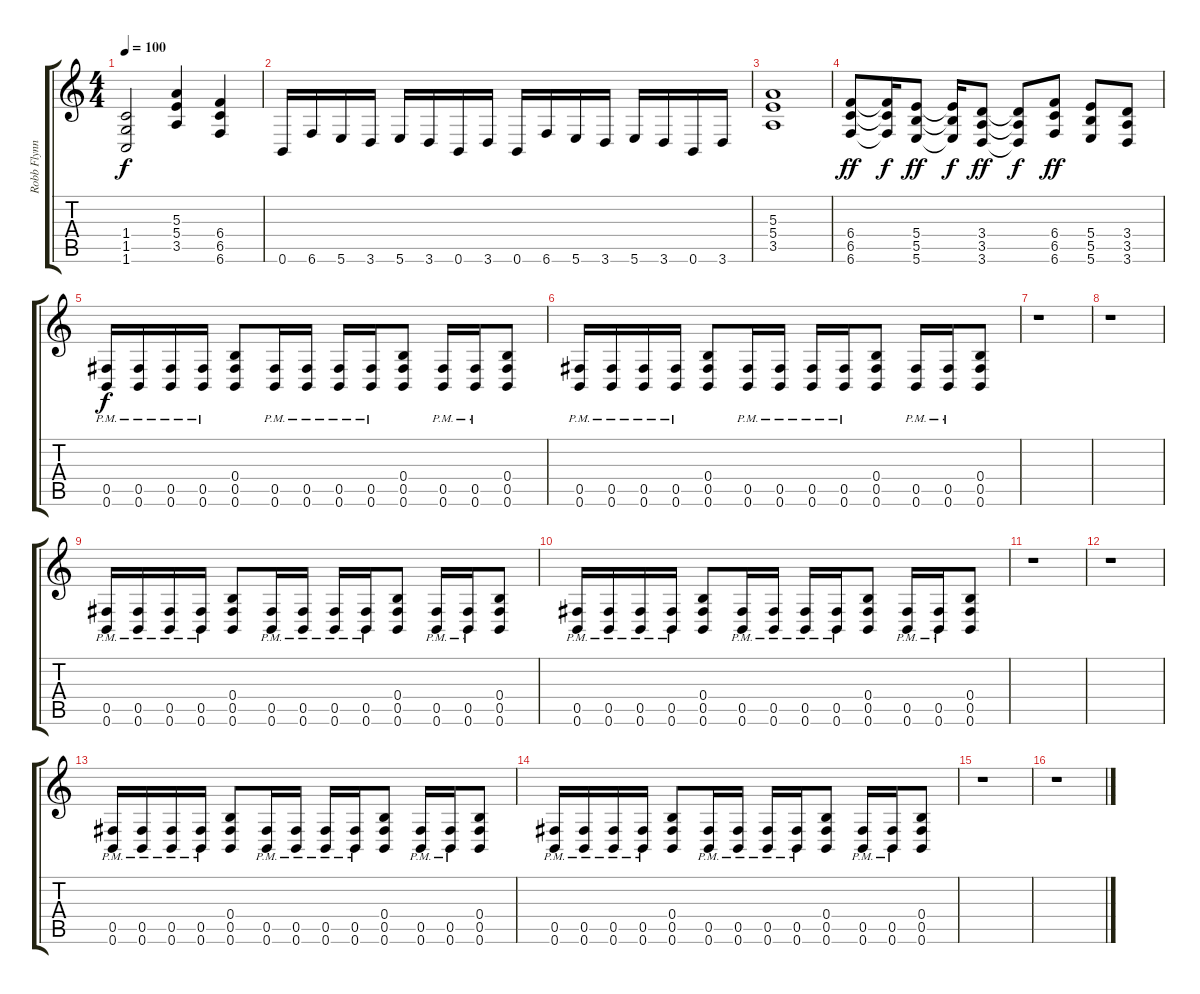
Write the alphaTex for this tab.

\track ("Robb Flynn" "Robb Flynn") {instrument distortionguitar}
\staff {score tabs}
\tuning (Db4 Ab3 E3 B2 Gb2 B1) {hide}
\ts (4 4)
\tempo 100
\clef g2
\ks c
(1.4 1.5 1.6).2{dy f} (5.3 5.4 3.5).4 (6.4 6.5 6.6).4 |
0.6.16 6.6.16 5.6.16 3.6.16 5.6.16 3.6.16 0.6.16 3.6.16 0.6.16 6.6.16 5.6.16 3.6.16 5.6.16 3.6.16 0.6.16 3.6.16 |
(5.3 5.4 3.5).1 |
(6.4 6.5 6.6).8{dy ff} (6.4{t} 6.5{t} 6.6{t}).16{dy f} (5.4 5.5 5.6).8{dy ff} (5.4{t} 5.5{t} 5.6{t}).16{dy f} (3.4 3.5 3.6).8{dy ff} (3.4{t} 3.5{t} 3.6{t}).8{dy f} (6.4 6.5 6.6).8{dy ff} (5.4 5.5 5.6).8 (3.4 3.5 3.6).8 |
(0.5{pm} 0.6{pm}).16{dy f} (0.5{pm} 0.6{pm}).16 (0.5{pm} 0.6{pm}).16 (0.5{pm} 0.6{pm}).16 (0.4 0.5 0.6).8 (0.5{pm} 0.6{pm}).16 (0.5{pm} 0.6{pm}).16 (0.5{pm} 0.6{pm}).16 (0.5{pm} 0.6{pm}).16 (0.4 0.5 0.6).8 (0.5{pm} 0.6{pm}).16 (0.5{pm} 0.6{pm}).16 (0.4 0.5 0.6).8 |
(0.5{pm} 0.6{pm}).16 (0.5{pm} 0.6{pm}).16 (0.5{pm} 0.6{pm}).16 (0.5{pm} 0.6{pm}).16 (0.4 0.5 0.6).8 (0.5{pm} 0.6{pm}).16 (0.5{pm} 0.6{pm}).16 (0.5{pm} 0.6{pm}).16 (0.5{pm} 0.6{pm}).16 (0.4 0.5 0.6).8 (0.5{pm} 0.6{pm}).16 (0.5{pm} 0.6{pm}).16 (0.4 0.5 0.6).8 |
r.1 |
r.1 |
(0.5{pm} 0.6{pm}).16 (0.5{pm} 0.6{pm}).16 (0.5{pm} 0.6{pm}).16 (0.5{pm} 0.6{pm}).16 (0.4 0.5 0.6).8 (0.5{pm} 0.6{pm}).16 (0.5{pm} 0.6{pm}).16 (0.5{pm} 0.6{pm}).16 (0.5{pm} 0.6{pm}).16 (0.4 0.5 0.6).8 (0.5{pm} 0.6{pm}).16 (0.5{pm} 0.6{pm}).16 (0.4 0.5 0.6).8 |
(0.5{pm} 0.6{pm}).16 (0.5{pm} 0.6{pm}).16 (0.5{pm} 0.6{pm}).16 (0.5{pm} 0.6{pm}).16 (0.4 0.5 0.6).8 (0.5{pm} 0.6{pm}).16 (0.5{pm} 0.6{pm}).16 (0.5{pm} 0.6{pm}).16 (0.5{pm} 0.6{pm}).16 (0.4 0.5 0.6).8 (0.5{pm} 0.6{pm}).16 (0.5{pm} 0.6{pm}).16 (0.4 0.5 0.6).8 |
r.1 |
r.1 |
(0.5{pm} 0.6{pm}).16 (0.5{pm} 0.6{pm}).16 (0.5{pm} 0.6{pm}).16 (0.5{pm} 0.6{pm}).16 (0.4 0.5 0.6).8 (0.5{pm} 0.6{pm}).16 (0.5{pm} 0.6{pm}).16 (0.5{pm} 0.6{pm}).16 (0.5{pm} 0.6{pm}).16 (0.4 0.5 0.6).8 (0.5{pm} 0.6{pm}).16 (0.5{pm} 0.6{pm}).16 (0.4 0.5 0.6).8 |
(0.5{pm} 0.6{pm}).16 (0.5{pm} 0.6{pm}).16 (0.5{pm} 0.6{pm}).16 (0.5{pm} 0.6{pm}).16 (0.4 0.5 0.6).8 (0.5{pm} 0.6{pm}).16 (0.5{pm} 0.6{pm}).16 (0.5{pm} 0.6{pm}).16 (0.5{pm} 0.6{pm}).16 (0.4 0.5 0.6).8 (0.5{pm} 0.6{pm}).16 (0.5{pm} 0.6{pm}).16 (0.4 0.5 0.6).8 |
r.1 |
r.1
